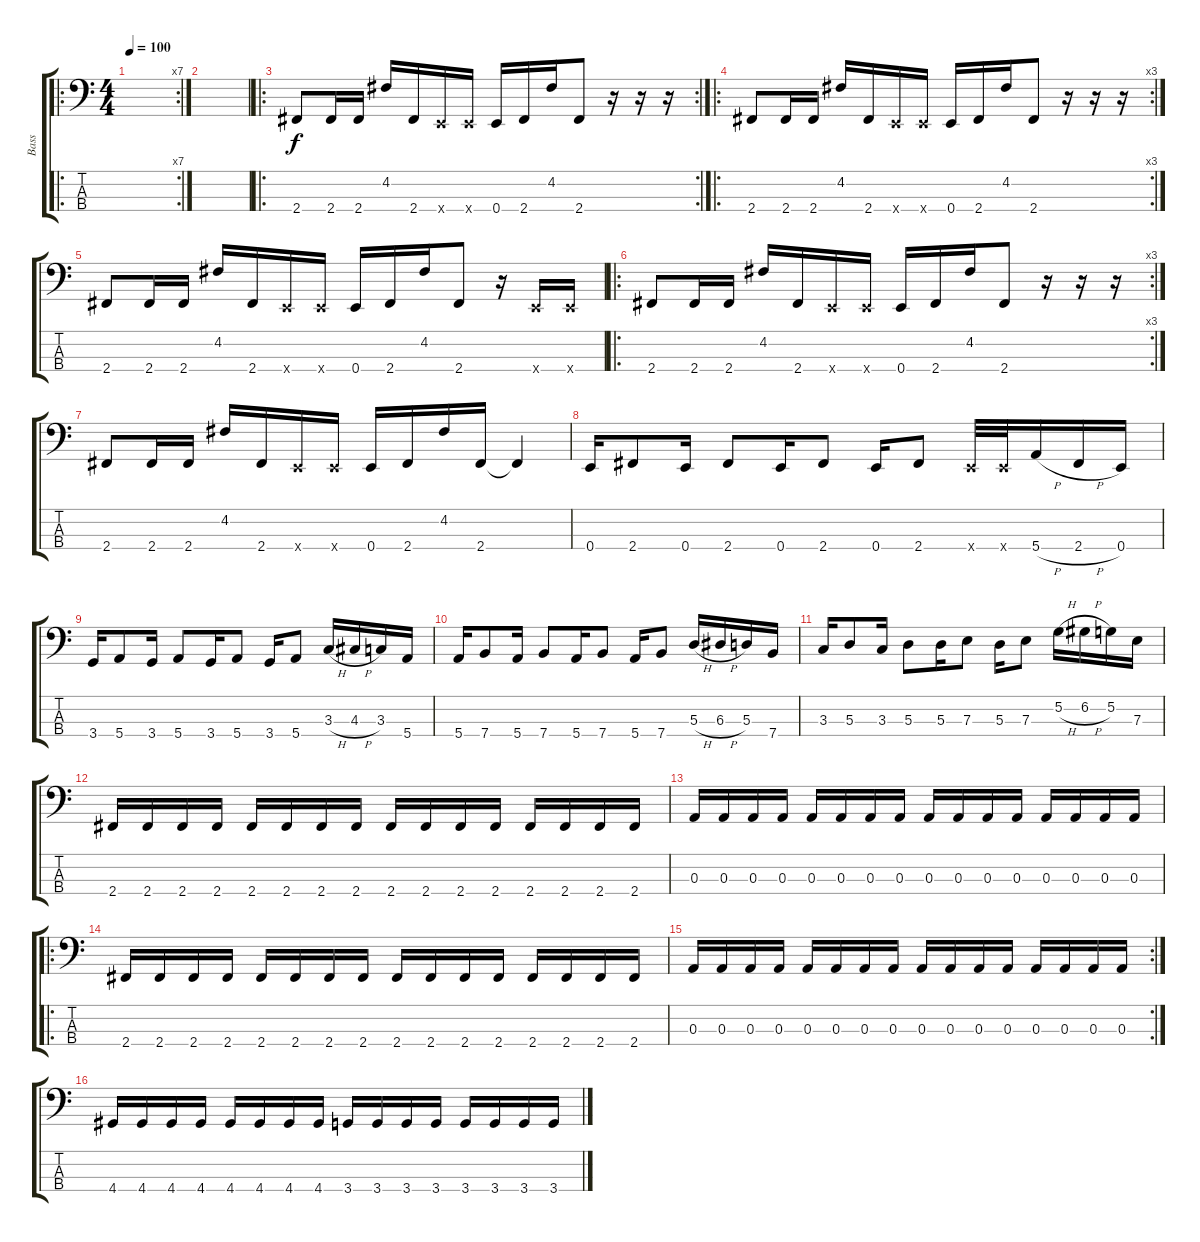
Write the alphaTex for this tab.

\track ("Bass" "Bass") {instrument electricbasspick}
\staff {score tabs}
\tuning (G2 D2 A1 E1) {hide}
\ro
\rc 7
\ts (4 4)
\tempo 100
\clef f4
\ks c
|
|
\ro
\rc 2
2.4.8 2.4.16 2.4.16 4.2.16 2.4.16 0.4{x}.16 0.4{x}.16 0.4.16 2.4.16 4.2.16 2.4.8 r.16 r.16 r.16 |
\ro
\rc 3
2.4.8 2.4.16 2.4.16 4.2.16 2.4.16 0.4{x}.16 0.4{x}.16 0.4.16 2.4.16 4.2.16 2.4.8 r.16 r.16 r.16 |
2.4.8 2.4.16 2.4.16 4.2.16 2.4.16 0.4{x}.16 0.4{x}.16 0.4.16 2.4.16 4.2.16 2.4.8 r.16 0.4{x}.16 0.4{x}.16 |
\ro
\rc 3
2.4.8 2.4.16 2.4.16 4.2.16 2.4.16 0.4{x}.16 0.4{x}.16 0.4.16 2.4.16 4.2.16 2.4.8 r.16 r.16 r.16 |
2.4.8 2.4.16 2.4.16 4.2.16 2.4.16 0.4{x}.16 0.4{x}.16 0.4.16 2.4.16 4.2.16 2.4.16 2.4{t}.4 |
0.4.16 2.4.8 0.4.16 2.4.8 0.4.16 2.4.8 0.4.16 2.4.8 0.4{x}.32 0.4{x}.32 5.4{h}.16 2.4{h}.16 0.4.16 |
3.4.16 5.4.8 3.4.16 5.4.8 3.4.16 5.4.8 3.4.16 5.4.8 3.3{h}.16 4.3{h}.16 3.3.16 5.4.16 |
5.4.16 7.4.8 5.4.16 7.4.8 5.4.16 7.4.8 5.4.16 7.4.8 5.3{h}.16 6.3{h}.16 5.3.16 7.4.16 |
3.3.16 5.3.8 3.3.16 5.3.8 5.3.16 7.3.8 5.3.16 7.3.8 5.2{h}.16 6.2{h}.16 5.2.16 7.3.16 |
2.4.16 2.4.16 2.4.16 2.4.16 2.4.16 2.4.16 2.4.16 2.4.16 2.4.16 2.4.16 2.4.16 2.4.16 2.4.16 2.4.16 2.4.16 2.4.16 |
0.3.16 0.3.16 0.3.16 0.3.16 0.3.16 0.3.16 0.3.16 0.3.16 0.3.16 0.3.16 0.3.16 0.3.16 0.3.16 0.3.16 0.3.16 0.3.16 |
\ro
2.4.16 2.4.16 2.4.16 2.4.16 2.4.16 2.4.16 2.4.16 2.4.16 2.4.16 2.4.16 2.4.16 2.4.16 2.4.16 2.4.16 2.4.16 2.4.16 |
\rc 2
0.3.16 0.3.16 0.3.16 0.3.16 0.3.16 0.3.16 0.3.16 0.3.16 0.3.16 0.3.16 0.3.16 0.3.16 0.3.16 0.3.16 0.3.16 0.3.16 |
4.4.16 4.4.16 4.4.16 4.4.16 4.4.16 4.4.16 4.4.16 4.4.16 3.4.16 3.4.16 3.4.16 3.4.16 3.4.16 3.4.16 3.4.16 3.4.16
